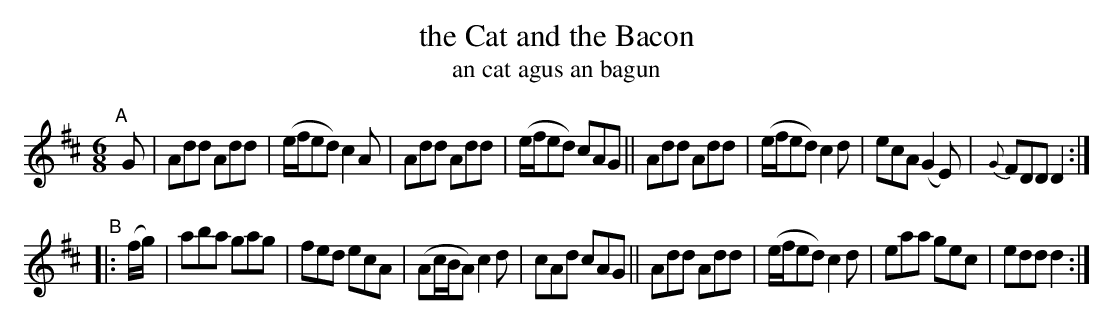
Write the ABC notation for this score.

X:1
T: the Cat and the Bacon
T: an cat agus an bagun
M: 6/8
L: 1/8
K: D
"^A"[|] G \
|  Add Add | (e/f/ed) c2A | Add Add | (e/f/ed) cAG \
|| Add Add | (e/f/ed) c2d | ecA (G2E) | {G}FDD D2 :|
"^B"|: (f/g/) \
|  aba gag | fed ecA | (Ac/B/A) c2d | cAd cAG \
|| Add Add | (e/f/ed) c2d | eaa gec | edd d2 :|
